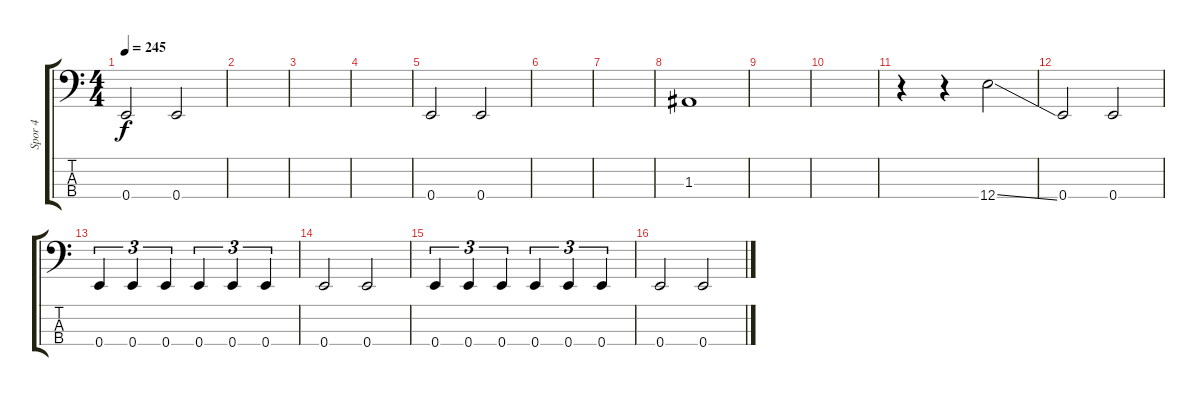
\track ("Spor 4" "Spor 4") {instrument electricbasspick}
\staff {score tabs}
\tuning (G2 D2 A1 E1) {hide}
\ts (4 4)
\tempo 245
\clef f4
\ks c
0.4.2{dy f} 0.4.2 |
|
|
|
0.4.2 0.4.2 |
|
|
1.3.1 |
|
|
r.4 r.4 12.4{ss}.2 |
0.4.2 0.4.2 |
0.4.4{tu (3 2)} 0.4.4{tu (3 2)} 0.4.4{tu (3 2)} 0.4.4{tu (3 2)} 0.4.4{tu (3 2)} 0.4.4{tu (3 2)} |
0.4.2 0.4.2 |
0.4.4{tu (3 2)} 0.4.4{tu (3 2)} 0.4.4{tu (3 2)} 0.4.4{tu (3 2)} 0.4.4{tu (3 2)} 0.4.4{tu (3 2)} |
0.4.2 0.4.2
